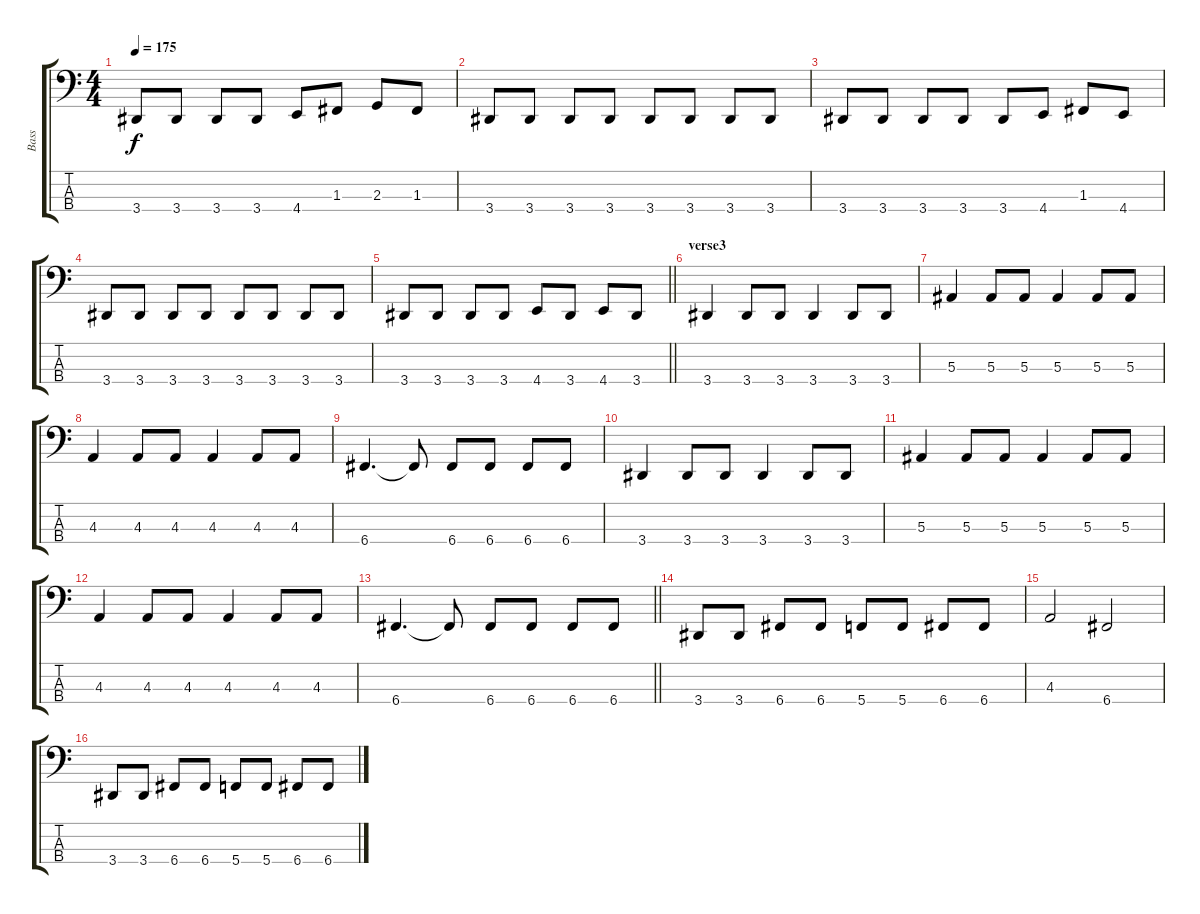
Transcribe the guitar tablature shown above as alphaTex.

\track ("Bass" "Bass") {instrument electricbassfinger}
\staff {score tabs}
\tuning (Eb2 Bb1 F1 C1) {hide}
\ts (4 4)
\tempo 175
\clef f4
\ks c
3.4.8{dy f} 3.4.8 3.4.8 3.4.8 4.4.8 1.3.8 2.3.8 1.3.8 |
3.4.8 3.4.8 3.4.8 3.4.8 3.4.8 3.4.8 3.4.8 3.4.8 |
3.4.8 3.4.8 3.4.8 3.4.8 3.4.8 4.4.8 1.3.8 4.4.8 |
3.4.8 3.4.8 3.4.8 3.4.8 3.4.8 3.4.8 3.4.8 3.4.8 |
\barLineRight lightlight
3.4.8 3.4.8 3.4.8 3.4.8 4.4.8 3.4.8 4.4.8 3.4.8 |
\section ("" "verse3")
3.4.4 3.4.8 3.4.8 3.4.4 3.4.8 3.4.8 |
5.3.4 5.3.8 5.3.8 5.3.4 5.3.8 5.3.8 |
4.3.4 4.3.8 4.3.8 4.3.4 4.3.8 4.3.8 |
6.4.4{d} 6.4{t}.8 6.4.8 6.4.8 6.4.8 6.4.8 |
3.4.4 3.4.8 3.4.8 3.4.4 3.4.8 3.4.8 |
5.3.4 5.3.8 5.3.8 5.3.4 5.3.8 5.3.8 |
4.3.4 4.3.8 4.3.8 4.3.4 4.3.8 4.3.8 |
\barLineRight lightlight
6.4.4{d} 6.4{t}.8 6.4.8 6.4.8 6.4.8 6.4.8 |
3.4.8 3.4.8 6.4.8 6.4.8 5.4.8 5.4.8 6.4.8 6.4.8 |
4.3.2 6.4.2 |
3.4.8 3.4.8 6.4.8 6.4.8 5.4.8 5.4.8 6.4.8 6.4.8
